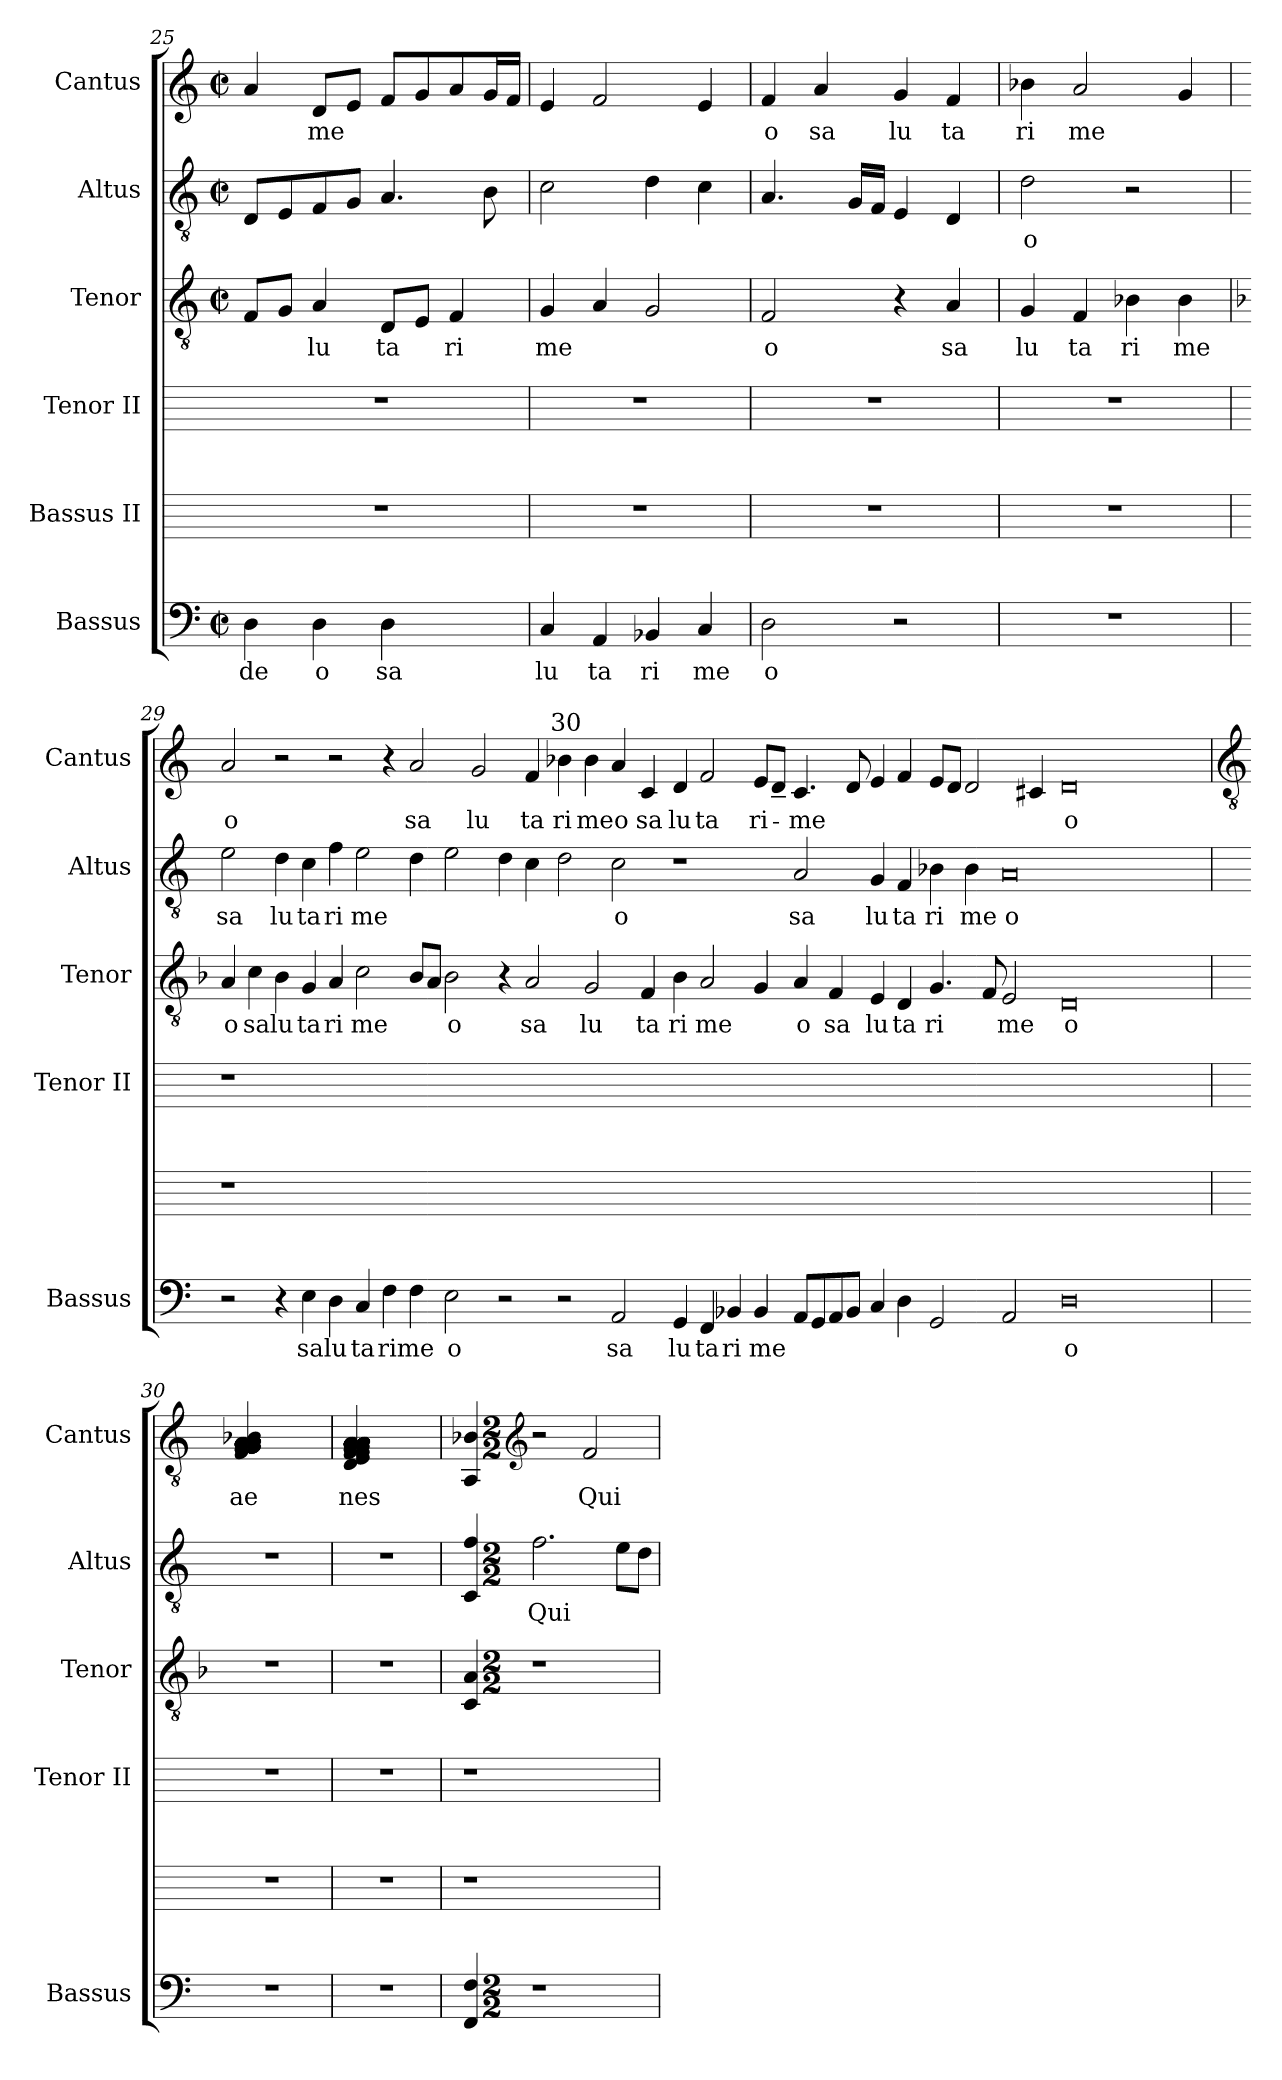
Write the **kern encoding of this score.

**kern	**text	**kern	**kern	**kern	**text	**kern	**text	**kern	**text
*part6	*part6	*part5	*part4	*part3	*part3	*part2	*part2	*part1	*part1
*staff6	*staff6	*staff5	*staff4	*staff3	*staff3	*staff2	*staff2	*staff1	*staff1
*I"Bassus	*	*I"Bassus II	*I"Tenor II	*I"Tenor	*	*I"Altus	*	*I"Cantus	*
*I'Bassus	*	*	*I'Tenor II	*I'Tenor	*	*I'Altus	*	*I'Cantus	*
*clefF4	*	*	*	*clefGv2	*	*clefGv2	*	*clefG2	*
*k[]	*	*	*	*	*	*k[]	*	*	*
*C:	*	*	*	*	*	*C:	*	*	*
*M2/2	*	*	*	*M2/2	*	*M2/2	*	*M2/2	*
*met(c|)	*	*	*	*met(c|)	*	*met(c|)	*	*met(c|)	*
=25	=25	=25	=25	=25	=25	=25	=25	=25	=25
!	!LO:LY:b:cj	!	!	!	!	!	!	!	!
4D\	de	1r	1r	8F/L	.	8D/L	.	4a/	.
.	.	.	.	8G/J	.	8E/	.	.	.
!	!LO:LY:b:cj	!	!	!	!LO:LY:b:cj	!	!	!	!LO:LY:b
4D\	o	.	.	4A/	lu	8F/	.	8d/L	me
.	.	.	.	.	.	8G/J	.	8e/J	.
!	!LO:LY:b:cj	!	!	!	!LO:LY:b:cj	!	!	!	!
4D\	sa	.	.	8D/L	ta	4.A/	.	8f/L	.
.	.	.	.	8E/J	.	.	.	8g/	.
!	!	!	!	!	!LO:LY:b:cj	!	!	!	!
4ryy	.	.	.	4F/	ri	.	.	8a/	.
.	.	.	.	.	.	8B\	.	16g/	.
.	.	.	.	.	.	.	.	16f/J	.
=26	=26	=26	=26	=26	=26	=26	=26	=26	=26
!	!LO:LY:b:cj	!	!	!	!LO:LY:b	!	!	!	!
4C/	lu	1r	1r	4G/	me	2c\	.	4e/	.
!	!LO:LY:b:cj	!	!	!	!	!	!	!	!
4AA/	ta	.	.	4A/	.	.	.	2f/	.
!	!LO:LY:b:cj	!	!	!	!	!	!	!	!
4BB-/	ri	.	.	2G/	.	4d\	.	.	.
!	!LO:LY:b:cj	!	!	!	!	!	!	!	!
4C/	me	.	.	.	.	4c\	.	4e/	.
=27	=27	=27	=27	=27	=27	=27	=27	=27	=27
!	!LO:LY:b:cj	!	!	!	!LO:LY:b:cj	!	!	!	!LO:LY:b:cj
2D\	o	1r	1r	2F/	o	4.A/	.	4f/	o
!	!	!	!	!	!	!	!	!	!LO:LY:b:cj
.	.	.	.	.	.	.	.	4a/	sa
.	.	.	.	.	.	16G/L	.	.	.
.	.	.	.	.	.	16F/J	.	.	.
!	!	!	!	!	!	!	!	!	!LO:LY:b:cj
2r	.	.	.	4r	.	4E/	.	4g/	lu
!	!	!	!	!	!LO:LY:b:cj	!	!	!	!LO:LY:b:cj
.	.	.	.	4A/	sa	4D/	.	4f/	ta
=28	=28	=28	=28	=28	=28	=28	=28	=28	=28
!	!	!	!	!	!LO:LY:b:cj	!	!LO:LY:b:cj	!	!LO:LY:b:cj
1r	.	1r	1r	4G/	lu	2d\	o	4b-\	ri
!	!	!	!	!	!LO:LY:b:cj	!	!	!	!LO:LY:b
.	.	.	.	4F/	ta	.	.	2a/	me
!	!	!	!	!	!LO:LY:b:cj	!	!	!	!
.	.	.	.	4B-\	ri	2r	.	.	.
!	!	!	!	!	!LO:LY:b:cj	!	!	!	!
.	.	.	.	4B-\	me	.	.	4g/	.
!!LO:LB:g=z
=29	=29	=29	=29	=29	=29	=29	=29	=29	=29
*	*	*	*	*k[b-]	*	*	*	*	*
*	*	*	*	*F:	*	*	*	*	*
!	!	!	!	!	!LO:LY:b:cj	!	!LO:LY:b:cj	!	!LO:LY:b:cj
*	*	*	*	*	*	*	*	*^	*
2r	.	1r	1r	4A/	o	2e\	sa	2a/	1ryy	o
!	!	!	!	!	!LO:LY:b:cj	!	!	!	!	!
.	.	.	.	4c\	sa	.	.	.	.	.
!	!	!	!	!	!LO:LY:b:cj	!	!LO:LY:b:cj	!	!	!
4r	.	.	.	4B-\	lu	4d\	lu	2r	.	.
!	!LO:LY:b:cj	!	!	!	!LO:LY:b:cj	!	!LO:LY:b:cj	!	!	!
4E\	sa	.	.	4G/	ta	4c\	ta	.	.	.
!	!LO:LY:b:cj	!	!	!	!LO:LY:b:cj	!	!LO:LY:b:cj	!	!	!
4D\	lu	000ryy	000ryy	4A/	ri	4f\	ri	2r	1ryy	.
!	!LO:LY:b:cj	!	!	!	!LO:LY:b	!	!LO:LY:b	!	!	!
4C/	ta	.	.	2c\	me	2e\	me	.	.	.
!	!LO:LY:b	!	!	!	!	!	!	!	!	!
4F\	rime	.	.	.	.	.	.	4r	.	.
!	!	!	!	!	!	!	!	!	!	!LO:LY:b:cj
4F\	.	.	.	8B-/L	.	4d\	.	2a/	.	sa
.	.	.	.	8A/J	.	.	.	.	.	.
!	!LO:LY:b:cj	!	!	!	!LO:LY:b:cj	!	!	!	!	!
2E\	o	.	.	2B-\	o	2e\	.	.	2ryy	.
!	!	!	!	!	!	!	!	!	!	!LO:LY:b:cj
.	.	.	.	.	.	.	.	2g/	.	lu
2r	.	.	.	4r	.	4d\	.	.	4...ryy	.
!	!	!	!	!	!LO:LY:b:cj	!	!	!	!	!LO:LY:b:cj
.	.	.	.	2A/	sa	4c\	.	4f/	.	ta
!	!	!	!	!	!	!	!	!	!LO:TX:a:t=30	!
.	.	.	.	.	.	.	.	.	1ryy	.
!	!	!	!	!	!	!	!	!	!	!LO:LY:b:cj
2r	.	.	.	.	.	2d\	.	4b-\	.	ri
!	!	!	!	!	!LO:LY:b:cj	!	!	!	!	!LO:LY:b:cj
.	.	.	.	2G/	lu	.	.	4b-\	.	me
!	!LO:LY:b:cj	!	!	!	!	!	!LO:LY:b:cj	!	!	!LO:LY:b:cj
2AA/	sa	.	.	.	.	2c\	o	4a/	.	o-
!	!	!	!	!	!LO:LY:b:cj	!	!	!	!	!LO:LY:b:cj
.	.	.	.	4F/	ta	.	.	4c/	.	-sa
.	.	.	.	.	.	.	.	.	1ryy	.
!	!LO:LY:b:cj	!	!	!	!LO:LY:b:cj	!	!	!	!	!LO:LY:b:cj
4GG/	lu	.	.	4B-\	ri	1r	.	4d/	.	lu
!	!LO:LY:b:cj	!	!	!	!LO:LY:b	!	!	!	!	!LO:LY:b:cj
4FF/	ta	.	.	2A/	me	.	.	2f/	.	ta
!	!LO:LY:b:cj	!	!	!	!	!	!	!	!	!
4BB-/	ri	.	.	.	.	.	.	.	.	.
!	!LO:LY:b	!	!	!	!	!	!	!	!	!LO:LY:b:cj
4BB-/	me	.	.	4G/	.	.	.	8e/L	.	ri-
.	.	.	.	.	.	.	.	8d~</J	.	.
.	.	.	.	.	.	.	.	.	1ryy	.
!	!	!	!	!	!LO:LY:b:cj	!	!LO:LY:b:cj	!	!	!LO:LY:b
8AA/L	.	.	.	4A/	o	2A/	sa	4.c/	.	-me
8GG/	.	.	.	.	.	.	.	.	.	.
!	!	!	!	!	!LO:LY:b:cj	!	!	!	!	!
8AA/	.	.	.	4F/	sa	.	.	.	.	.
8BB-/J	.	.	.	.	.	.	.	8d/	.	.
!	!	!	!	!	!LO:LY:b:cj	!	!LO:LY:b:cj	!	!	!
4C/	.	.	.	4E/	lu	4G/	lu	4e/	.	.
!	!	!	!	!	!LO:LY:b:cj	!	!LO:LY:b:cj	!	!	!
4D\	.	.	.	4D/	ta	4F/	ta	4f/	.	.
.	.	.	.	.	.	.	.	.	1ryy	.
!	!	!	!	!	!LO:LY:b:cj	!	!LO:LY:b:cj	!	!	!
2GG/	.	.	.	4.G/	ri	4B-\	ri	8e/L	.	.
.	.	.	.	.	.	.	.	8d/J	.	.
!	!	!	!	!	!	!	!LO:LY:b:cj	!	!	!
.	.	.	.	.	.	4B-\	me	2d/	.	.
.	.	.	.	8F/	.	.	.	.	.	.
!	!	!	!	!	!LO:LY:b:cj	!	!LO:LY:b:cj	!	!	!
2AA/	.	.	.	2E/	me	0A	o	.	.	.
.	.	.	.	.	.	.	.	4c#/	.	.
.	.	.	.	.	.	.	.	.	1ryy	.
!	!LO:LY:b:cj	!	!	!	!LO:LY:b:cj	!	!	!	!	!LO:LY:b:cj
0D	o	.	.	0D	o	.	.	0d	.	o
.	.	.	.	.	.	.	.	.	1ryy	.
.	.	.	.	.	.	2ryy	.	.	.	.
.	.	.	.	.	.	.	.	.	32ryy	.
*	*	*	*	*	*	*	*	*v	*v	*
!!LO:PB:g=z
=30	=30!	=30	=30	=30	=30!	=30	=30!	=30!	=30!
*	*	*	*	*	*	*	*	*clefGv2	*
*	*	*	*	*	*	*	*	*^	*
!	!	!	!	!	!	!	!	!	!	!LO:LY:b:cj
*	*	*	*	*	*	*	*	*v	*v	*
1r	.	1r	1r	1r	.	1r	.	(>(>(>(>(>4F/ 4G/ 4A/ 4A/ 4A/ 4A/ 4A/ 4A/ 4A/ 4A/ 4A/ 4A/ 4G/ 4G/ 4B-X/ 4A/ 4A/ 4G/ 4G/ 4A/	ae
.	.	.	.	.	.	.	.	2.ryy	.
!!LO:LB:g=z
=31	=31	=31	=31	=31	=31	=31	=31	=31	=31
!	!	!	!	!	!	!	!	!	!LO:LY:b
1r	.	1r	1r	1r	.	1r	.	(>(>4A/ 4A/ 4A/ 4A/ 4A/ 4A/ 4A/ 4A/ 4A/ 4A/ 4A/ 4A/ 4A/ 4A/ 4A/ 4A/ 4G/ 4F/ 4G/ 4A/ 4G/ 4F/ 4E/ 4D/	-nes
.	.	.	.	.	.	.	.	2.ryy	.
!!LO:LB:g=z
=32	=32	=32	=32	=32	=32	=32	=32	=32	=32
*	*	*	*	*k[]	*	*	*	*	*
*	*	*	*	*C:	*	*	*	*	*
4F/ 4FF/	.	1r	1r	4A/ 4C/	.	4f/ 4C/	.	4B-X/ 4AA/	.
*	*	*	*	*	*	*	*	*clefG2	*
*M2/2	*	*	*	*M2/2	*	*M2/2	*	*M2/2	*
*met(c|)	*	*	*	*met(c|)	*	*met(c|)	*	*met(c|)	*
!	!	!	!	!	!	!	!LO:LY:b	!	!
1r	.	.	.	1r	.	2.f\	Qui	2r	.
!	!	!	!	!	!	!	!	!	!LO:LY:b:cj
.	.	.	.	.	.	.	.	2f/	Qui
.	.	4ryy	4ryy	.	.	8e\L	.	.	.
.	.	.	.	.	.	8d\J	.	.	.
=	=	=	=	=	=	=	=	=	=
*-	*-	*-	*-	*-	*-	*-	*-	*-	*-
